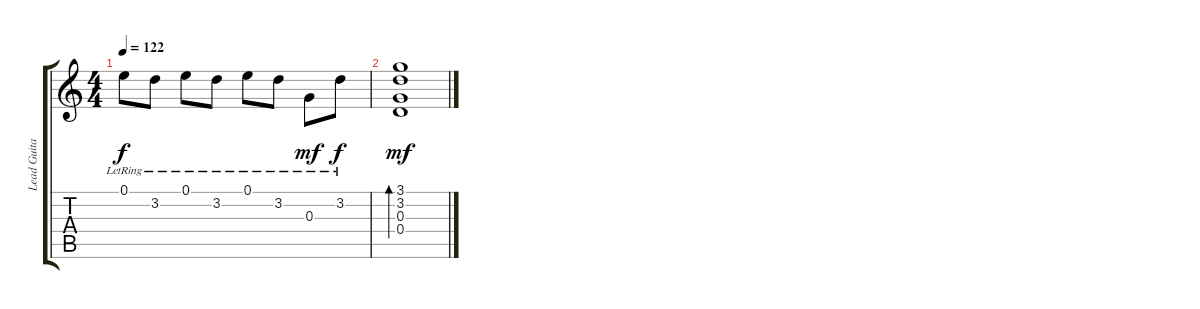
\track ("Lead Guitar" "Lead Guita") {instrument electricguitarclean}
\staff {score tabs}
\tuning (E4 B3 G3 D3 A2 E2) {hide}
\ts (4 4)
\tempo 122
\clef g2
\ks c
0.1{lr}.8{dy f} 3.2{lr}.8 0.1{lr}.8 3.2{lr}.8 0.1{lr}.8 3.2{lr}.8 0.3{lr}.8{dy mf} 3.2{lr}.8{dy f} |
(3.1 3.2 0.3 0.4).1{bd 30 dy mf}
